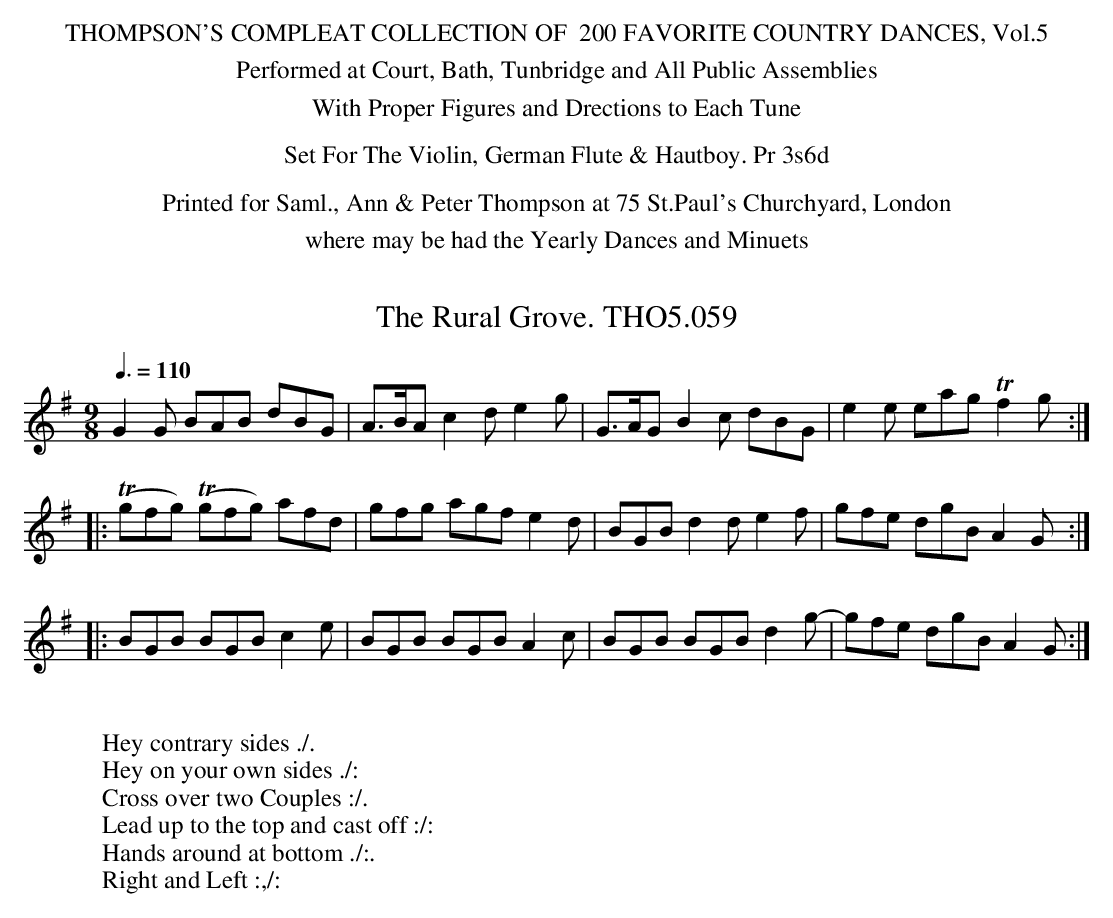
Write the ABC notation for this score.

X:1
T:Rural Grove. THO5.059, The
M:9/8
L:1/8
Q:3/8=110
K:G
G2G BAB dBG|A>BA c2d e2g|G>AG B2c dBG|e2e eag Tf2g:|
|:T(gfg) T(gfg) afd|gfg agf e2d|BGB d2d e2f|gfe dgB A2G:|
|:BGB BGB c2e|BGB BGB A2c|BGB BGB d2g-|gfe dgB A2G:|
W:
W:Hey contrary sides ./.
W:Hey on your own sides ./:
W:Cross over two Couples :/.
W:Lead up to the top and cast off :/:
W:Hands around at bottom ./:.
W:Right and Left :,/:
